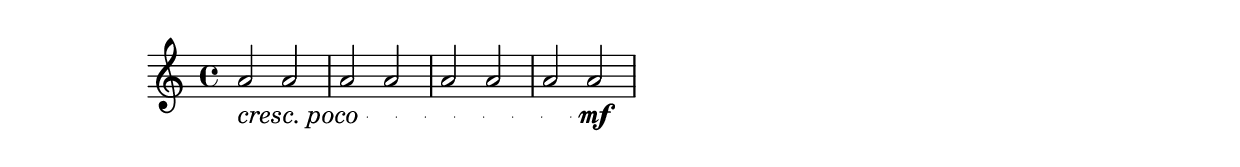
%% Do not edit this file; it is auto-generated from input/new
%% This file is in the public domain.
%% Note: this file works from version 2.12.0
\version "2.13.1"
\header {
  texidoces = "
Se puede modificar el texto empleado para los crescendos y
decrescendos modificando las propiedades de contexto
@code{crescendoText} y @code{decrescendoText}.  El estiloo de la
línea de extensión se puede cambiar modificando la propiedad
@code{'style} de @code{DynamicTextSpanner}.  El valor
predeterminado es @code{'hairpin} (regulador), y entre otros
valores posibles se encuentran @code{'line} (línea),
@code{'dashed-line} (línea intermitente) y @code{'dotted-line}
(línea de puntos):

"
  doctitlees = "Cambiar el texto y los estilos de objeto de extensión para las indicaciones dinámicas textuales"
  
%% Translation of GIT committish :<6ce7f350682dfa99af97929be1dec6b9f1cbc01a>
texidocde = "
Der Text, der für Crescendo und Decrescendo gestzt wird, kann geändert
werden, indem man die Eigenschaften @code{crescendoText} und
@code{decrescendoText} verändert.  Der Stil des Streckers kann auch
geändert werden, indem die @code{'style}-Eigenschaft des
@code{DynamicTextSpanner} beeinflusst wird.  Der Standardwert ist
@code{'hairpin}, ander Möglichkeiten sind @code{'line}, @code{'dashed-line}
und @code{'dotted-line}:
"
  doctitlede = "Text und Strecker-Stile für Dynamik-Texte ändern"

  lsrtags = "rhythms,tweaks-and-overrides"
  texidoc = "
The text used for crescendos and decrescendos can be changed by
modifying the context properties @code{crescendoText} and
@code{decrescendoText}.  The style of the spanner line can be
changed by modifying the @code{'style} property of
@code{DynamicTextSpanner}.  The default value is @code{'hairpin},
and other possible values include @code{'line}, @code{'dashed-line}
and @code{'dotted-line}:
"
  doctitle = "Changing text and spanner styles for text dynamics"
} % begin verbatim


\relative c'' {
  \set crescendoText = \markup { \italic { cresc. poco } }
  \set crescendoSpanner = #'text
  \override DynamicTextSpanner #'style = #'dotted-line
  a2\< a
  a2 a
  a2 a
  a2 a\mf
}
